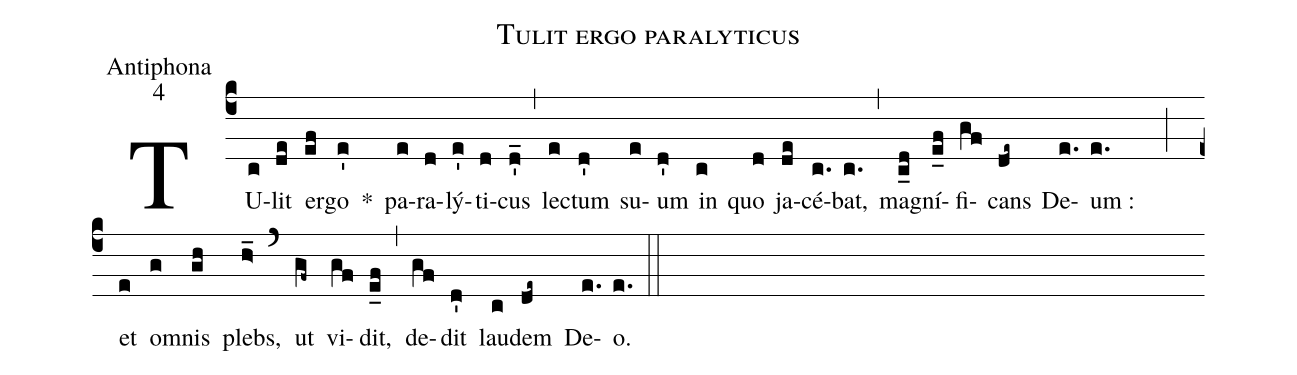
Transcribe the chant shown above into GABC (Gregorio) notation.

name:Tulit ergo paralyticus;
office-part:Antiphona;
mode:4;
%%
(c4) TU(c)lit(de) er(ef)go(e') *() pa(e)ra(d)lý(e')ti(d)cus(d'_) (,) le(e)ctum(d') su(e)um(d') in(c) quo(d) ja(de)cé(c.)bat,(c.) (,) ma(c_d)gní(e_f)fi(gf)cans(de~) De(e.)um :(e.) ( ;) et(e) o(g)mnis(gh) plebs,(h>_) (`) ut(gf~) vi(gf)dit,(e_f) (,) de(gf)dit(d') lau(c)dem(de~) De(e.)o.(e.) (::)
